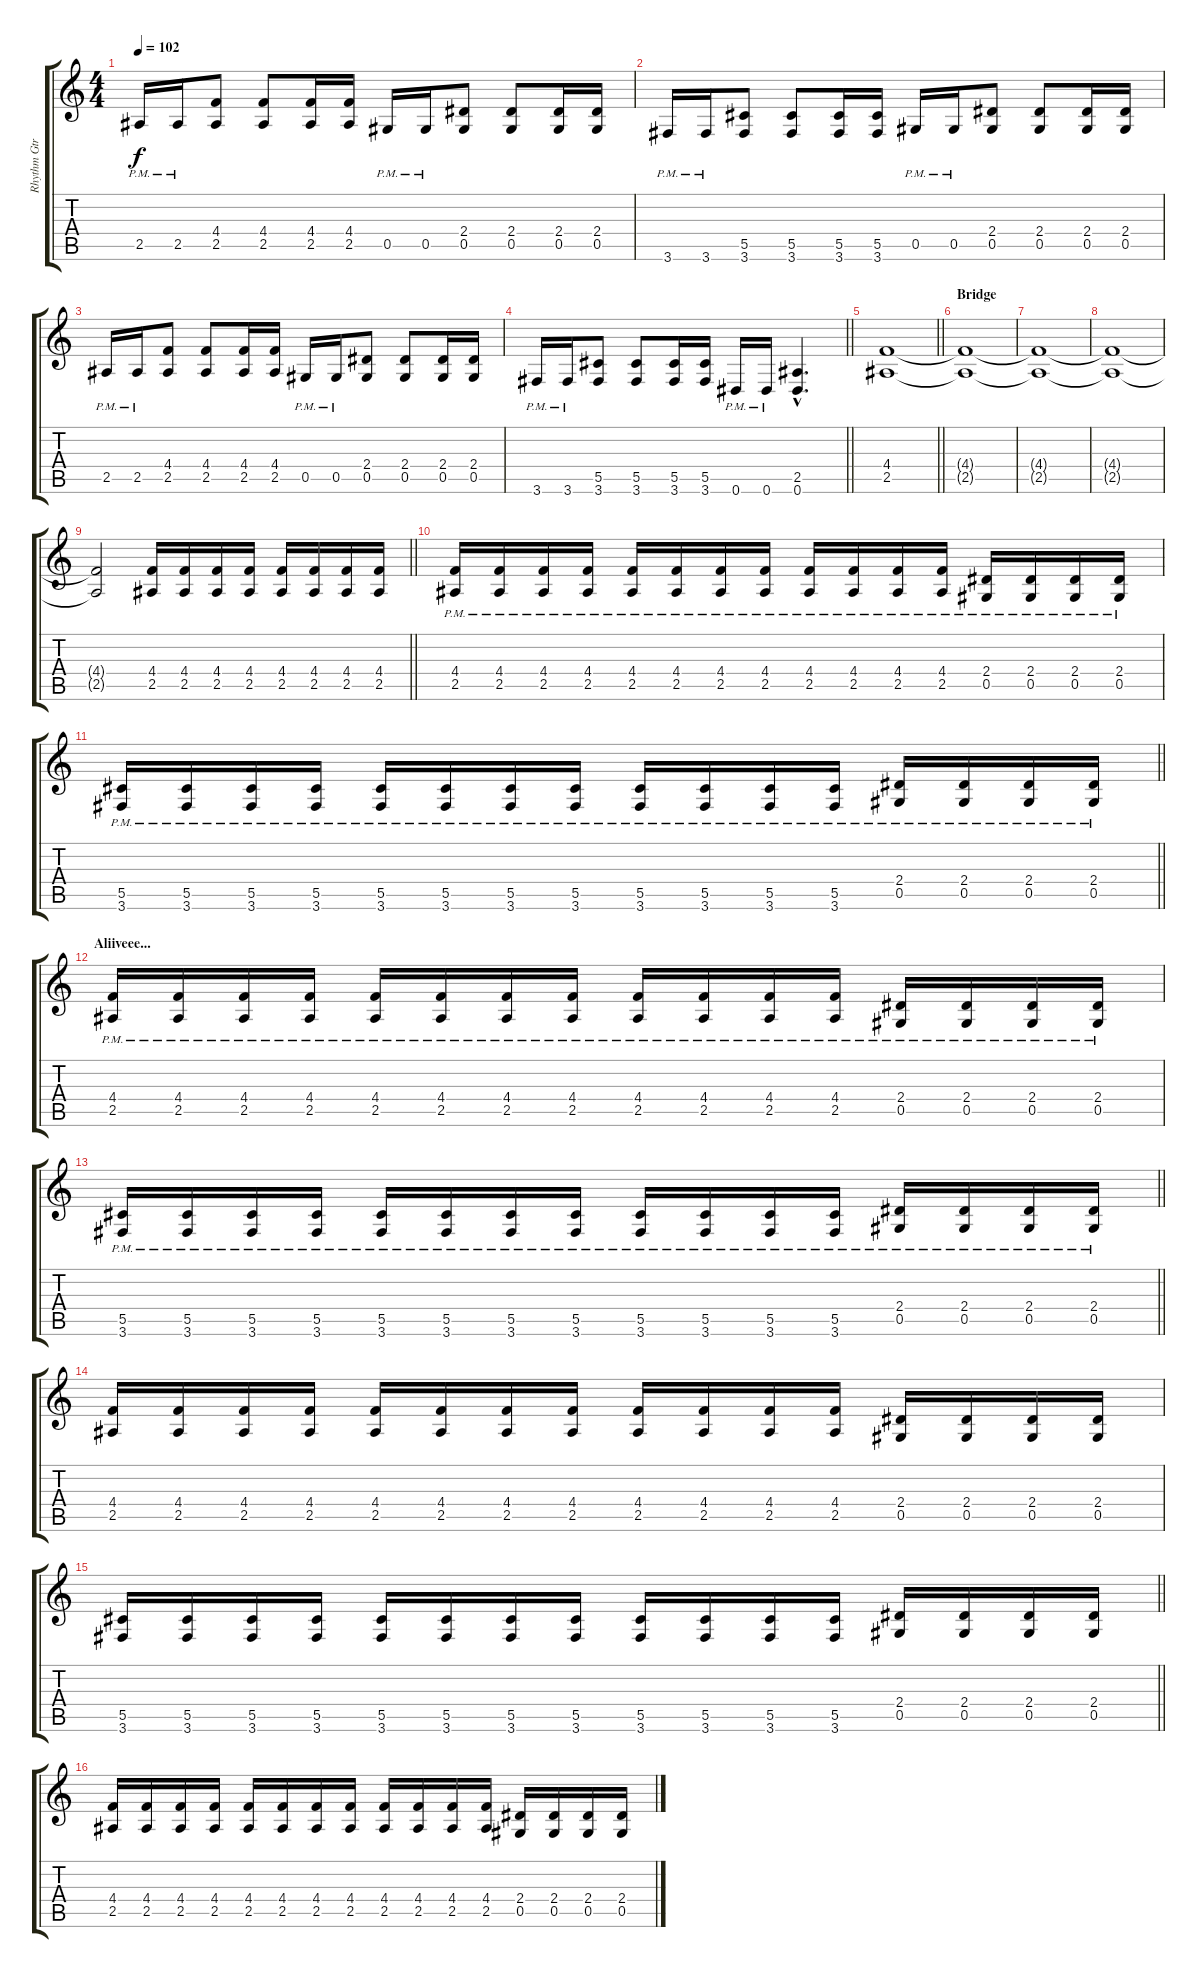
\track ("Rhythm Gtr" "Rhythm Gtr") {instrument distortionguitar}
\staff {score tabs}
\tuning (Eb4 Bb3 Gb3 Db3 Ab2 Eb2) {hide}
\ts (4 4)
\tempo 102
\clef g2
\ks c
2.5{pm}.16{dy f} 2.5{pm}.16 (4.4 2.5).8 (4.4 2.5).8 (4.4 2.5).16 (4.4 2.5).16 0.5{pm}.16 0.5{pm}.16 (2.4 0.5).8 (2.4 0.5).8 (2.4 0.5).16 (2.4 0.5).16 |
3.6{pm}.16 3.6{pm}.16 (5.5 3.6).8 (5.5 3.6).8 (5.5 3.6).16 (5.5 3.6).16 0.5{pm}.16 0.5{pm}.16 (2.4 0.5).8 (2.4 0.5).8 (2.4 0.5).16 (2.4 0.5).16 |
2.5{pm}.16 2.5{pm}.16 (4.4 2.5).8 (4.4 2.5).8 (4.4 2.5).16 (4.4 2.5).16 0.5{pm}.16 0.5{pm}.16 (2.4 0.5).8 (2.4 0.5).8 (2.4 0.5).16 (2.4 0.5).16 |
\barLineRight lightlight
3.6{pm}.16 3.6{pm}.16 (5.5 3.6).8 (5.5 3.6).8 (5.5 3.6).16 (5.5 3.6).16 0.6{pm}.16 0.6{pm}.16 (2.5{hac} 0.6{hac}).4{d} |
\section ("" "")
\barLineRight lightlight
(4.4 2.5).1{volume 0} |
\section ("" "Bridge")
(4.4{t} 2.5{t}).1 |
(4.4{t} 2.5{t}).1 |
(4.4{t} 2.5{t}).1 |
\barLineRight lightlight
(4.4{t} 2.5{t}).2 (4.4 2.5).16{volume 14} (4.4 2.5).16 (4.4 2.5).16 (4.4 2.5).16 (4.4 2.5).16 (4.4 2.5).16 (4.4 2.5).16 (4.4 2.5).16 |
\section ("" "")
(4.4{pm} 2.5{pm}).16 (4.4{pm} 2.5{pm}).16 (4.4{pm} 2.5{pm}).16 (4.4{pm} 2.5{pm}).16 (4.4{pm} 2.5{pm}).16 (4.4{pm} 2.5{pm}).16 (4.4{pm} 2.5{pm}).16 (4.4{pm} 2.5{pm}).16 (4.4{pm} 2.5{pm}).16 (4.4{pm} 2.5{pm}).16 (4.4{pm} 2.5{pm}).16 (4.4{pm} 2.5{pm}).16 (2.4{pm} 0.5{pm}).16 (2.4{pm} 0.5{pm}).16 (2.4{pm} 0.5{pm}).16 (2.4{pm} 0.5{pm}).16 |
\barLineRight lightlight
(5.5{pm} 3.6{pm}).16 (5.5{pm} 3.6{pm}).16 (5.5{pm} 3.6{pm}).16 (5.5{pm} 3.6{pm}).16 (5.5{pm} 3.6{pm}).16 (5.5{pm} 3.6{pm}).16 (5.5{pm} 3.6{pm}).16 (5.5{pm} 3.6{pm}).16 (5.5{pm} 3.6{pm}).16 (5.5{pm} 3.6{pm}).16 (5.5{pm} 3.6{pm}).16 (5.5{pm} 3.6{pm}).16 (2.4{pm} 0.5{pm}).16 (2.4{pm} 0.5{pm}).16 (2.4{pm} 0.5{pm}).16 (2.4{pm} 0.5{pm}).16 |
\section ("" "Aliiveee...")
(4.4{pm} 2.5{pm}).16 (4.4{pm} 2.5{pm}).16 (4.4{pm} 2.5{pm}).16 (4.4{pm} 2.5{pm}).16 (4.4{pm} 2.5{pm}).16 (4.4{pm} 2.5{pm}).16 (4.4{pm} 2.5{pm}).16 (4.4{pm} 2.5{pm}).16 (4.4{pm} 2.5{pm}).16 (4.4{pm} 2.5{pm}).16 (4.4{pm} 2.5{pm}).16 (4.4{pm} 2.5{pm}).16 (2.4{pm} 0.5{pm}).16 (2.4{pm} 0.5{pm}).16 (2.4{pm} 0.5{pm}).16 (2.4{pm} 0.5{pm}).16 |
\barLineRight lightlight
(5.5{pm} 3.6{pm}).16 (5.5{pm} 3.6{pm}).16 (5.5{pm} 3.6{pm}).16 (5.5{pm} 3.6{pm}).16 (5.5{pm} 3.6{pm}).16 (5.5{pm} 3.6{pm}).16 (5.5{pm} 3.6{pm}).16 (5.5{pm} 3.6{pm}).16 (5.5{pm} 3.6{pm}).16 (5.5{pm} 3.6{pm}).16 (5.5{pm} 3.6{pm}).16 (5.5{pm} 3.6{pm}).16 (2.4{pm} 0.5{pm}).16 (2.4{pm} 0.5{pm}).16 (2.4{pm} 0.5{pm}).16 (2.4{pm} 0.5{pm}).16 |
(4.4 2.5).16 (4.4 2.5).16 (4.4 2.5).16 (4.4 2.5).16 (4.4 2.5).16 (4.4 2.5).16 (4.4 2.5).16 (4.4 2.5).16 (4.4 2.5).16 (4.4 2.5).16 (4.4 2.5).16 (4.4 2.5).16 (2.4 0.5).16 (2.4 0.5).16 (2.4 0.5).16 (2.4 0.5).16 |
\barLineRight lightlight
(5.5 3.6).16 (5.5 3.6).16 (5.5 3.6).16 (5.5 3.6).16 (5.5 3.6).16 (5.5 3.6).16 (5.5 3.6).16 (5.5 3.6).16 (5.5 3.6).16 (5.5 3.6).16 (5.5 3.6).16 (5.5 3.6).16 (2.4 0.5).16 (2.4 0.5).16 (2.4 0.5).16 (2.4 0.5).16 |
(4.4 2.5).16 (4.4 2.5).16 (4.4 2.5).16 (4.4 2.5).16 (4.4 2.5).16 (4.4 2.5).16 (4.4 2.5).16 (4.4 2.5).16 (4.4 2.5).16 (4.4 2.5).16 (4.4 2.5).16 (4.4 2.5).16 (2.4 0.5).16 (2.4 0.5).16 (2.4 0.5).16 (2.4 0.5).16
